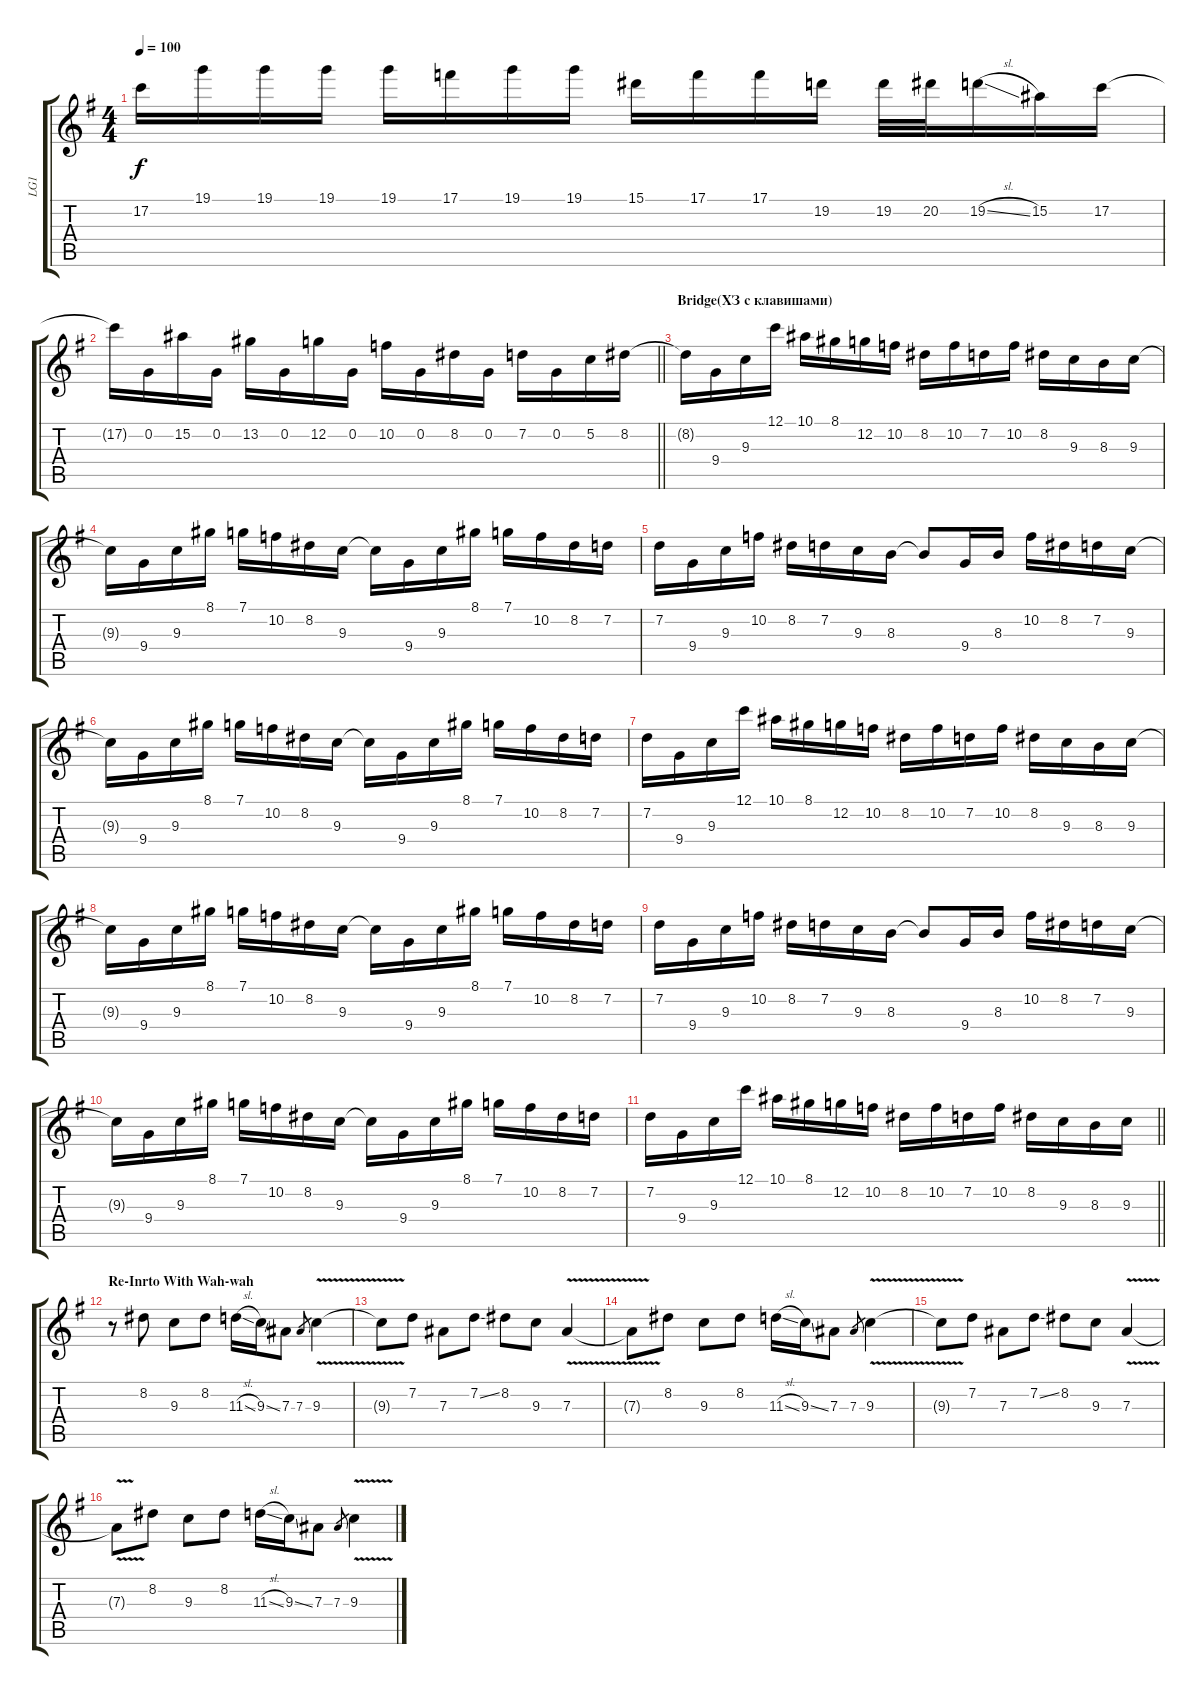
\track ("LG1" "LG1") {instrument distortionguitar}
\staff {score tabs}
\tuning (C4 G3 Eb3 Bb2 F2 C2) {hide}
\ts (4 4)
\tempo 100
\clef g2
\ks eminor
17.2{t}.16{dy f} 19.1.16 19.1.16 19.1.16 19.1.16 17.1.16 19.1.16 19.1.16 15.1.16 17.1.16 17.1.16 19.2.16 19.2.32 20.2.32 19.2{sl}.16 15.2.16 17.2.16 |
\barLineRight lightlight
17.2{t}.16 0.2.16 15.2.16 0.2.16 13.2.16 0.2.16 12.2.16 0.2.16 10.2.16 0.2.16 8.2.16 0.2.16 7.2.16 0.2.16 5.2.16 8.2.16{balance 0} |
\section ("" "Bridge(ХЗ с клавишами)")
8.2{t}.16 9.4.16 9.3.16 12.1.16 10.1.16 8.1.16 12.2.16 10.2.16 8.2.16 10.2.16 7.2.16 10.2.16 8.2.16 9.3.16 8.3.16 9.3.16 |
9.3{t}.16 9.4.16 9.3.16 8.1.16 7.1.16 10.2.16 8.2.16 9.3.16 9.3{t}.16 9.4.16 9.3.16 8.1.16 7.1.16 10.2.16 8.2.16 7.2.16 |
7.2.16 9.4.16 9.3.16 10.2.16 8.2.16 7.2.16 9.3.16 8.3.16 8.3{t}.8 9.4.16 8.3.16 10.2.16 8.2.16 7.2.16 9.3.16 |
9.3{t}.16 9.4.16 9.3.16 8.1.16 7.1.16 10.2.16 8.2.16 9.3.16 9.3{t}.16 9.4.16 9.3.16 8.1.16 7.1.16 10.2.16 8.2.16 7.2.16 |
7.2.16 9.4.16 9.3.16 12.1.16 10.1.16 8.1.16 12.2.16 10.2.16 8.2.16 10.2.16 7.2.16 10.2.16 8.2.16 9.3.16 8.3.16 9.3.16 |
9.3{t}.16 9.4.16 9.3.16 8.1.16 7.1.16 10.2.16 8.2.16 9.3.16 9.3{t}.16 9.4.16 9.3.16 8.1.16 7.1.16 10.2.16 8.2.16 7.2.16 |
7.2.16 9.4.16 9.3.16 10.2.16 8.2.16 7.2.16 9.3.16 8.3.16 8.3{t}.8 9.4.16 8.3.16 10.2.16 8.2.16 7.2.16 9.3.16 |
9.3{t}.16 9.4.16 9.3.16 8.1.16 7.1.16 10.2.16 8.2.16 9.3.16 9.3{t}.16 9.4.16 9.3.16 8.1.16 7.1.16 10.2.16 8.2.16 7.2.16 |
\barLineRight lightlight
7.2.16 9.4.16 9.3.16 12.1.16 10.1.16 8.1.16 12.2.16 10.2.16 8.2.16 10.2.16 7.2.16 10.2.16 8.2.16 9.3.16 8.3.16 9.3.16 |
\section ("" "Re-Inrto With Wah-wah")
r.8 8.2.8 9.3.8 8.2.8 11.3{sl}.16 9.3{ss}.16 7.3.8 7.3.8{gr} 9.3{v}.4 |
9.3{t}.8 7.2.8 7.3.8 7.2{ss}.8 8.2.8 9.3.8 7.3{v}.4 |
7.3{t}.8 8.2.8 9.3.8 8.2.8 11.3{sl}.16 9.3{ss}.16 7.3.8 7.3.8{gr} 9.3{v}.4 |
9.3{t}.8 7.2.8 7.3.8 7.2{ss}.8 8.2.8 9.3.8 7.3{v}.4 |
7.3{t}.8 8.2.8 9.3.8 8.2.8 11.3{sl}.16 9.3{ss}.16 7.3.8 7.3.8{gr} 9.3{v}.4
